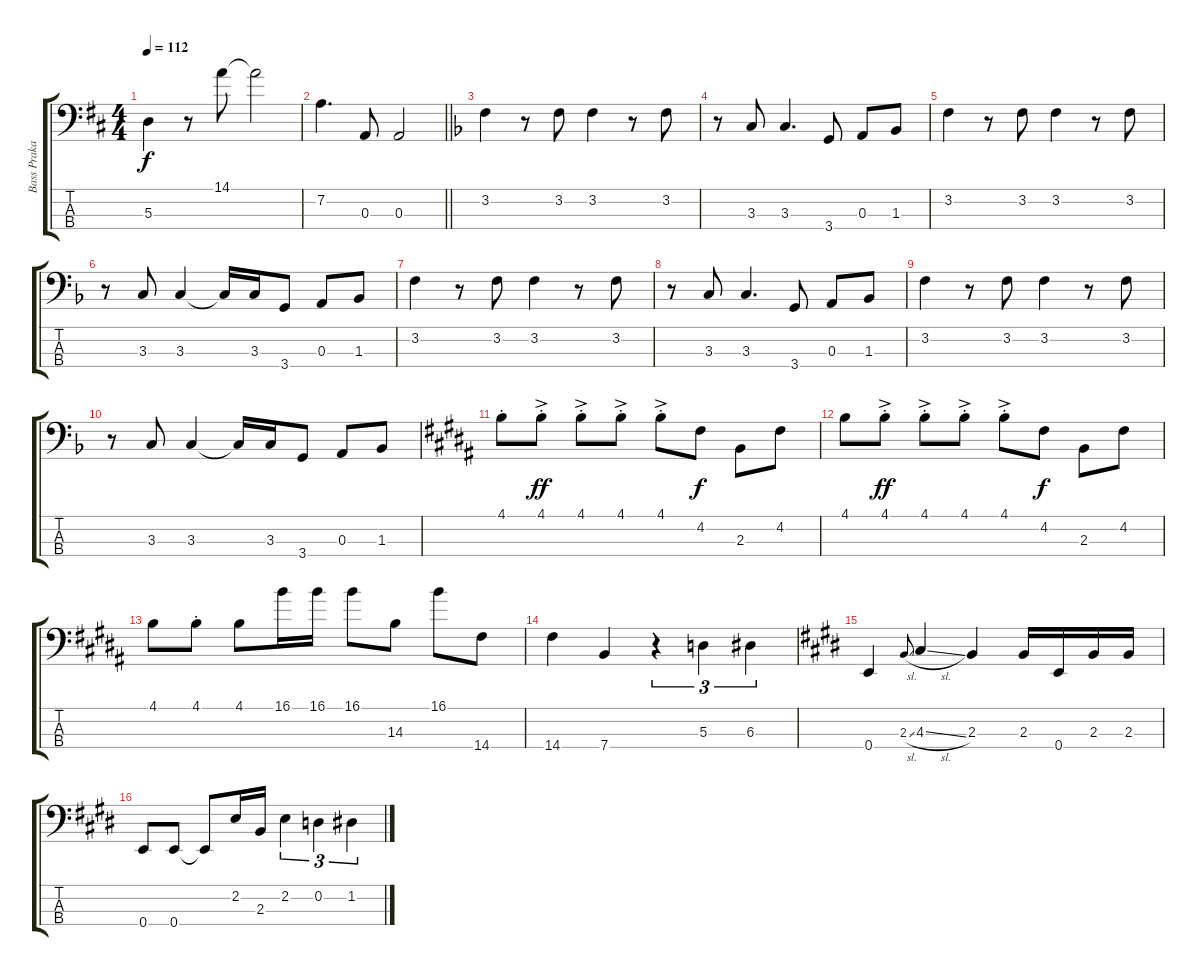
\track ("Bass Prakash John" "Bass Praka") {instrument electricbasspick}
\staff {score tabs}
\tuning (G2 D2 A1 E1) {hide}
\ts (4 4)
\tempo 112
\clef f4
\ks d
5.3.4{dy f} r.8 14.1.8 14.1{t}.2 |
\barLineRight lightlight
7.2.4{d} 0.3.8 0.3.2 |
\ks f
3.2.4 r.8 3.2.8 3.2.4 r.8 3.2.8 |
r.8 3.3.8 3.3.4{d} 3.4.8 0.3.8 1.3.8 |
3.2.4 r.8 3.2.8 3.2.4 r.8 3.2.8 |
r.8 3.3.8 3.3.4 3.3{t}.16 3.3.16 3.4.8 0.3.8 1.3.8 |
3.2.4 r.8 3.2.8 3.2.4 r.8 3.2.8 |
r.8 3.3.8 3.3.4{d} 3.4.8 0.3.8 1.3.8 |
3.2.4 r.8 3.2.8 3.2.4 r.8 3.2.8 |
r.8 3.3.8 3.3.4 3.3{t}.16 3.3.16 3.4.8 0.3.8 1.3.8 |
\ks b
4.1{st}.8 4.1{ac st}.8{dy ff} 4.1{ac st}.8 4.1{ac st}.8 4.1{ac st}.8 4.2.8{dy f} 2.3.8 4.2.8 |
4.1.8 4.1{ac st}.8{dy ff} 4.1{ac st}.8 4.1{ac st}.8 4.1{ac st}.8 4.2.8{dy f} 2.3.8 4.2.8 |
4.1.8 4.1{st}.8 4.1.8 16.1.16 16.1.16 16.1.8 14.3.8 16.1.8 14.4.8 |
14.4.4 7.4.4 r.4{tu (3 2)} 5.3.4{tu (3 2)} 6.3.4{tu (3 2)} |
\ks e
0.4.4 2.3{sl}.8{gr onbeat} 4.3{sl}.4 2.3.4 2.3.16 0.4.16 2.3.16 2.3.16 |
0.4.8 0.4.8 0.4{t}.8 2.2.16 2.3.16 2.2.4{tu (3 2)} 0.2.4{tu (3 2)} 1.2.4{tu (3 2)}
